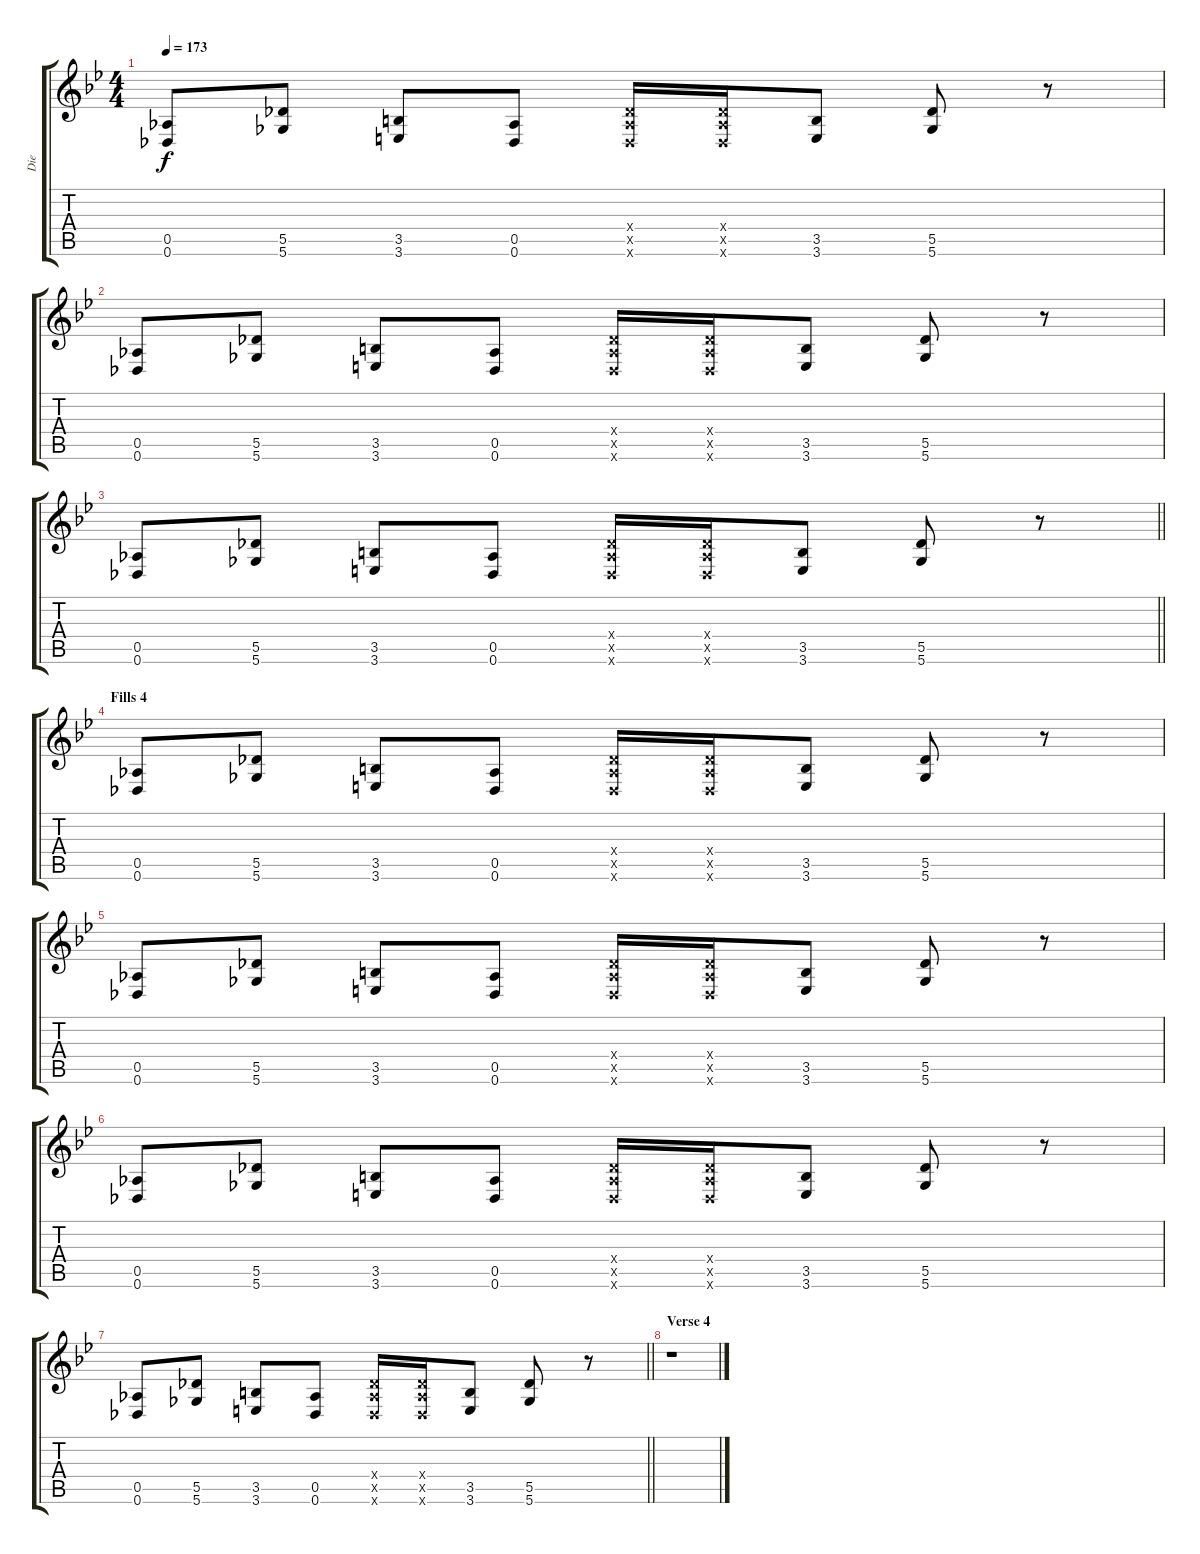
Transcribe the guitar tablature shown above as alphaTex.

\track ("Die" "Die") {instrument distortionguitar}
\staff {score tabs}
\tuning (Eb4 Bb3 Gb3 Db3 Ab2 Db2) {hide}
\ts (4 4)
\tempo 173
\clef g2
\ks bb
(0.5 0.6).8{dy f} (5.5 5.6).8 (3.5 3.6).8 (0.5 0.6).8 (0.4{x} 0.5{x} 0.6{x}).16 (0.4{x} 0.5{x} 0.6{x}).16 (3.5 3.6).8 (5.5 5.6).8 r.8 |
(0.5 0.6).8 (5.5 5.6).8 (3.5 3.6).8 (0.5 0.6).8 (0.4{x} 0.5{x} 0.6{x}).16 (0.4{x} 0.5{x} 0.6{x}).16 (3.5 3.6).8 (5.5 5.6).8 r.8 |
\barLineRight lightlight
(0.5 0.6).8 (5.5 5.6).8 (3.5 3.6).8 (0.5 0.6).8 (0.4{x} 0.5{x} 0.6{x}).16 (0.4{x} 0.5{x} 0.6{x}).16 (3.5 3.6).8 (5.5 5.6).8 r.8 |
\section ("" "Fills 4")
(0.5 0.6).8 (5.5 5.6).8 (3.5 3.6).8 (0.5 0.6).8 (0.4{x} 0.5{x} 0.6{x}).16 (0.4{x} 0.5{x} 0.6{x}).16 (3.5 3.6).8 (5.5 5.6).8 r.8 |
(0.5 0.6).8 (5.5 5.6).8 (3.5 3.6).8 (0.5 0.6).8 (0.4{x} 0.5{x} 0.6{x}).16 (0.4{x} 0.5{x} 0.6{x}).16 (3.5 3.6).8 (5.5 5.6).8 r.8 |
(0.5 0.6).8 (5.5 5.6).8 (3.5 3.6).8 (0.5 0.6).8 (0.4{x} 0.5{x} 0.6{x}).16 (0.4{x} 0.5{x} 0.6{x}).16 (3.5 3.6).8 (5.5 5.6).8 r.8 |
\barLineRight lightlight
(0.5 0.6).8 (5.5 5.6).8 (3.5 3.6).8 (0.5 0.6).8 (0.4{x} 0.5{x} 0.6{x}).16 (0.4{x} 0.5{x} 0.6{x}).16 (3.5 3.6).8 (5.5 5.6).8 r.8 |
\section ("" "Verse 4")
r.1
